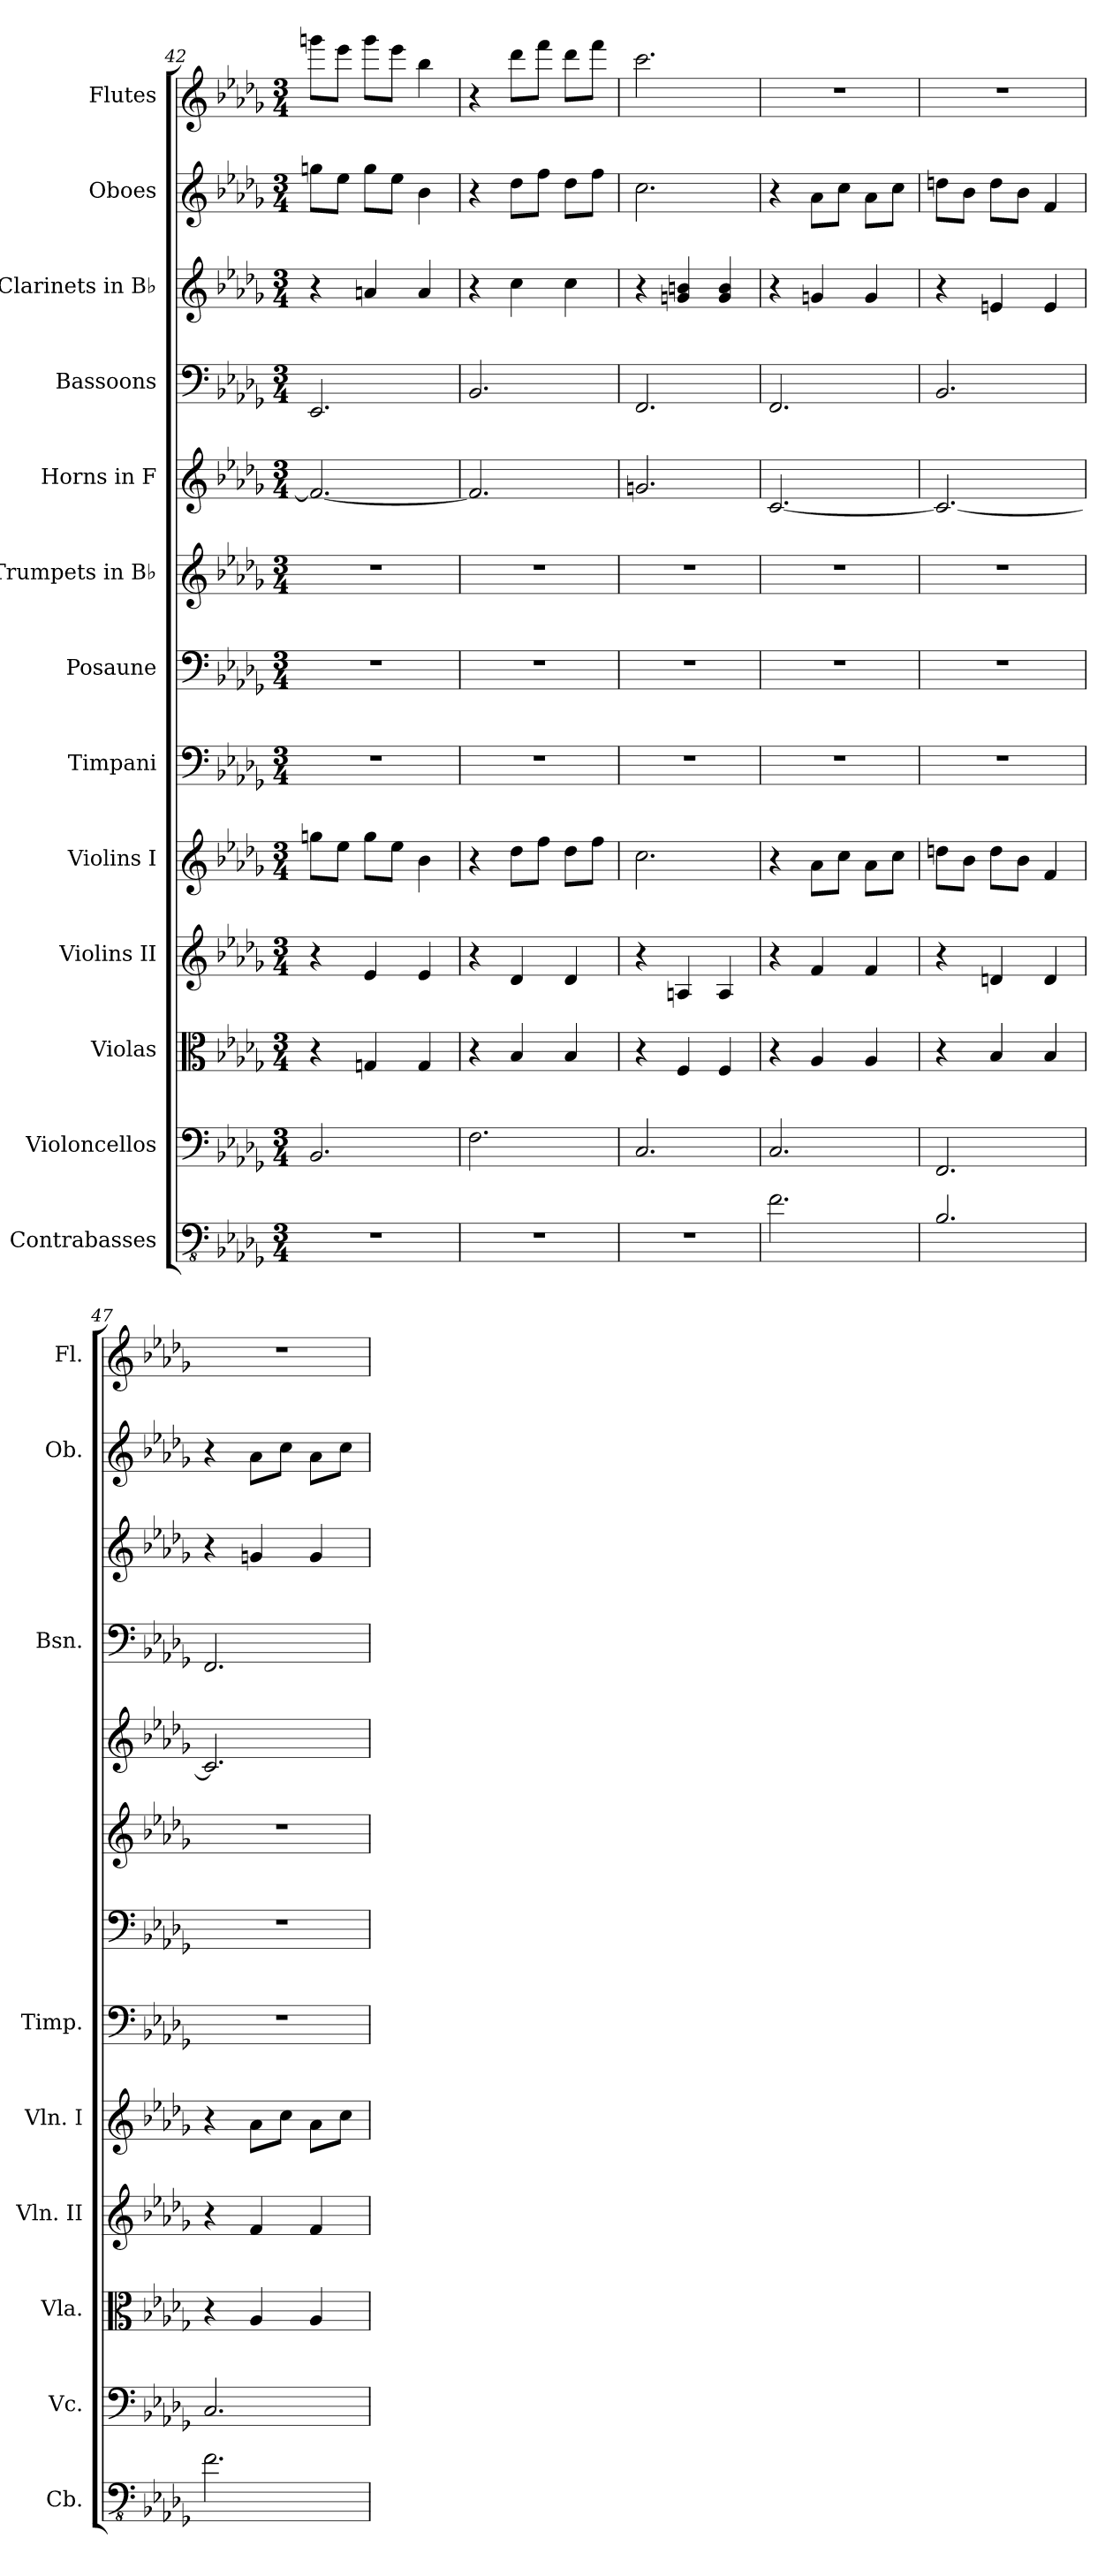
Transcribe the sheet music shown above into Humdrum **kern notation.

**kern	**kern	**kern	**kern	**kern	**kern	**kern	**kern	**kern	**kern	**kern	**kern	**kern
*part13	*part12	*part11	*part10	*part9	*part8	*part7	*part6	*part5	*part4	*part3	*part2	*part1
*staff13	*staff12	*staff11	*staff10	*staff9	*staff8	*staff7	*staff6	*staff5	*staff4	*staff3	*staff2	*staff1
*I"Contrabasses	*I"Violoncellos	*I"Violas	*I"Violins II	*I"Violins I	*I"Timpani	*I"Posaune	*I"Trumpets in B♭	*I"Horns in F	*I"Bassoons	*I"Clarinets in B♭	*I"Oboes	*I"Flutes
*I'Cb.	*I'Vc.	*I'Vla.	*I'Vln. II	*I'Vln. I	*I'Timp.	*	*	*	*I'Bsn.	*	*I'Ob.	*I'Fl.
*clefFv4	*clefF4	*clefC3	*clefG2	*clefG2	*clefF4	*clefF4	*clefG2	*clefG2	*clefF4	*clefG2	*clefG2	*clefG2
*ITrd7c12	*	*	*	*	*	*	*ITrd1c2	*ITrd4c7	*	*ITrd1c2	*	*
*k[b-e-a-d-g-]	*k[b-e-a-d-g-]	*k[b-e-a-d-g-]	*k[b-e-a-d-g-]	*k[b-e-a-d-g-]	*k[b-e-a-d-g-]	*k[b-e-a-d-g-]	*k[b-e-a-d-g-c-f-]	*k[b-e-a-d-g-c-]	*k[b-e-a-d-g-]	*k[b-e-a-d-g-c-f-]	*k[b-e-a-d-g-]	*k[b-e-a-d-g-]
*M3/4	*M3/4	*M3/4	*M3/4	*M3/4	*M3/4	*M3/4	*M3/4	*M3/4	*M3/4	*M3/4	*M3/4	*M3/4
=42	=42	=42	=42	=42	=42	=42	=42	=42	=42	=42	=42	=42
2.r	2.BB-/	4r	4r	8ggn\L	2.r	2.r	2.r	2.B-/_	2.EE-/	4r	8ggn\L	8gggn\L
.	.	.	.	8ee-\J	.	.	.	.	.	.	8ee-\J	8eee-\J
.	.	4Gn/	4e-/	8gg\L	.	.	.	.	.	4gn/	8gg\L	8ggg\L
.	.	.	.	8ee-\J	.	.	.	.	.	.	8ee-\J	8eee-\J
.	.	4G/	4e-/	4b-\	.	.	.	.	.	4g/	4b-\	4bb-\
=43	=43	=43	=43	=43	=43	=43	=43	=43	=43	=43	=43	=43
2.r	2.F\	4r	4r	4r	2.r	2.r	2.r	2.B-/]	2.BB-/	4r	4r	4r
.	.	4B-/	4d-/	8dd-\L	.	.	.	.	.	4b-\	8dd-\L	8ddd-\L
.	.	.	.	8ff\J	.	.	.	.	.	.	8ff\J	8fff\J
.	.	4B-/	4d-/	8dd-\L	.	.	.	.	.	4b-\	8dd-\L	8ddd-\L
.	.	.	.	8ff\J	.	.	.	.	.	.	8ff\J	8fff\J
!!LO:PB:g=z
=44	=44	=44	=44	=44	=44	=44	=44	=44	=44	=44	=44	=44
2.r	2.C/	4r	4r	2.cc\	2.r	2.r	2.r	2.cn/	2.FF/	4r	2.cc\	2.ccc\
.	.	4F/	4An/	.	.	.	.	.	.	4fn/ 4an/	.	.
.	.	4F/	4A/	.	.	.	.	.	.	4f/ 4a/	.	.
=45	=45	=45	=45	=45	=45	=45	=45	=45	=45	=45	=45	=45
2.FF\	2.C/	4r	4r	4r	2.r	2.r	2.r	[2.F/	2.FF/	4r	4r	2.r
.	.	4A-/	4f/	8a-\L	.	.	.	.	.	4fn/	8a-\L	.
.	.	.	.	8cc\J	.	.	.	.	.	.	8cc\J	.
.	.	4A-/	4f/	8a-\L	.	.	.	.	.	4f/	8a-\L	.
.	.	.	.	8cc\J	.	.	.	.	.	.	8cc\J	.
=46	=46	=46	=46	=46	=46	=46	=46	=46	=46	=46	=46	=46
2.BBB-/	2.FF/	4r	4r	8ddn\L	2.r	2.r	2.r	2.F/_	2.BB-/	4r	8ddn\L	2.r
.	.	.	.	8b-\J	.	.	.	.	.	.	8b-\J	.
.	.	4B-/	4dn/	8dd\L	.	.	.	.	.	4dn/	8dd\L	.
.	.	.	.	8b-\J	.	.	.	.	.	.	8b-\J	.
.	.	4B-/	4d/	4f/	.	.	.	.	.	4d/	4f/	.
=47	=47	=47	=47	=47	=47	=47	=47	=47	=47	=47	=47	=47
2.FF\	2.C/	4r	4r	4r	2.r	2.r	2.r	2.F/]	2.FF/	4r	4r	2.r
.	.	4A-/	4f/	8a-\L	.	.	.	.	.	4fn/	8a-\L	.
.	.	.	.	8cc\J	.	.	.	.	.	.	8cc\J	.
.	.	4A-/	4f/	8a-\L	.	.	.	.	.	4f/	8a-\L	.
.	.	.	.	8cc\J	.	.	.	.	.	.	8cc\J	.
=	=	=	=	=	=	=	=	=	=	=	=	=
*-	*-	*-	*-	*-	*-	*-	*-	*-	*-	*-	*-	*-
